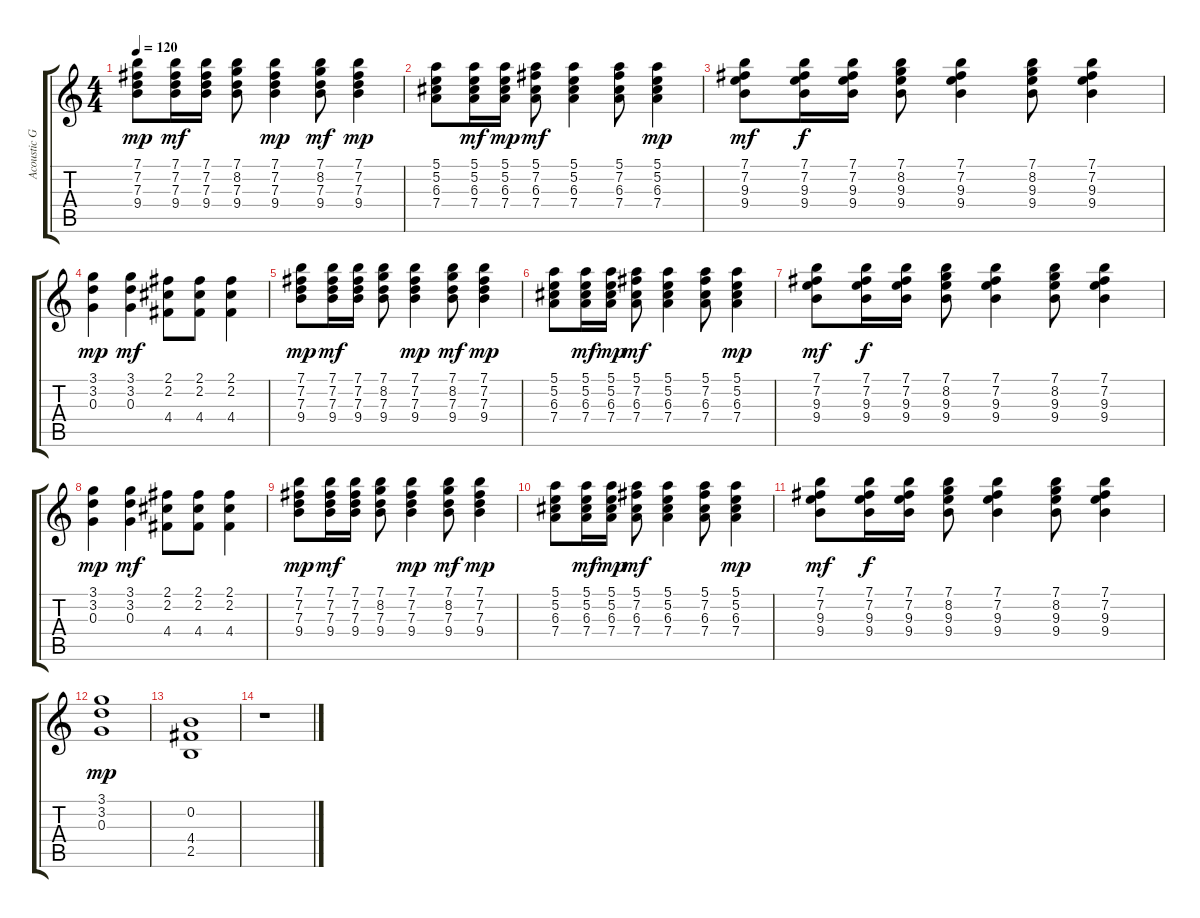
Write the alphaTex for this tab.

\track ("Acoustic Guitar" "Acoustic G") {instrument acousticguitarnylon}
\staff {score tabs}
\tuning (E4 B3 G3 D3 A2 E2) {hide}
\ts (4 4)
\tempo 120
\clef g2
\ks c
(7.1 7.2 7.3 9.4).8{dy mp} (7.1 7.2 7.3 9.4).16{dy mf} (7.1 7.2 7.3 9.4).16 (7.1 8.2 7.3 9.4).8 (7.1 7.2 7.3 9.4).4{dy mp} (7.1 8.2 7.3 9.4).8{dy mf} (7.1 7.2 7.3 9.4).4{dy mp} |
(5.1 5.2 6.3 7.4).8 (5.1 5.2 6.3 7.4).16{dy mf} (5.1 5.2 6.3 7.4).16{dy mp} (5.1 7.2 6.3 7.4).8{dy mf} (5.1 5.2 6.3 7.4).4 (5.1 7.2 6.3 7.4).8 (5.1 5.2 6.3 7.4).4{dy mp} |
(7.1 7.2 9.3 9.4).8{dy mf} (7.1 7.2 9.3 9.4).16{dy f} (7.1 7.2 9.3 9.4).16 (7.1 8.2 9.3 9.4).8 (7.1 7.2 9.3 9.4).4 (7.1 8.2 9.3 9.4).8 (7.1 7.2 9.3 9.4).4 |
(3.1 3.2 0.3).4{dy mp} (3.1 3.2 0.3).4{dy mf} (2.1 2.2 4.4).8 (2.1 2.2 4.4).8 (2.1 2.2 4.4).4 |
(7.1 7.2 7.3 9.4).8{dy mp} (7.1 7.2 7.3 9.4).16{dy mf} (7.1 7.2 7.3 9.4).16 (7.1 8.2 7.3 9.4).8 (7.1 7.2 7.3 9.4).4{dy mp} (7.1 8.2 7.3 9.4).8{dy mf} (7.1 7.2 7.3 9.4).4{dy mp} |
(5.1 5.2 6.3 7.4).8 (5.1 5.2 6.3 7.4).16{dy mf} (5.1 5.2 6.3 7.4).16{dy mp} (5.1 7.2 6.3 7.4).8{dy mf} (5.1 5.2 6.3 7.4).4 (5.1 7.2 6.3 7.4).8 (5.1 5.2 6.3 7.4).4{dy mp} |
(7.1 7.2 9.3 9.4).8{dy mf} (7.1 7.2 9.3 9.4).16{dy f} (7.1 7.2 9.3 9.4).16 (7.1 8.2 9.3 9.4).8 (7.1 7.2 9.3 9.4).4 (7.1 8.2 9.3 9.4).8 (7.1 7.2 9.3 9.4).4 |
(3.1 3.2 0.3).4{dy mp} (3.1 3.2 0.3).4{dy mf} (2.1 2.2 4.4).8 (2.1 2.2 4.4).8 (2.1 2.2 4.4).4 |
(7.1 7.2 7.3 9.4).8{dy mp} (7.1 7.2 7.3 9.4).16{dy mf} (7.1 7.2 7.3 9.4).16 (7.1 8.2 7.3 9.4).8 (7.1 7.2 7.3 9.4).4{dy mp} (7.1 8.2 7.3 9.4).8{dy mf} (7.1 7.2 7.3 9.4).4{dy mp} |
(5.1 5.2 6.3 7.4).8 (5.1 5.2 6.3 7.4).16{dy mf} (5.1 5.2 6.3 7.4).16{dy mp} (5.1 7.2 6.3 7.4).8{dy mf} (5.1 5.2 6.3 7.4).4 (5.1 7.2 6.3 7.4).8 (5.1 5.2 6.3 7.4).4{dy mp} |
(7.1 7.2 9.3 9.4).8{dy mf} (7.1 7.2 9.3 9.4).16{dy f} (7.1 7.2 9.3 9.4).16 (7.1 8.2 9.3 9.4).8 (7.1 7.2 9.3 9.4).4 (7.1 8.2 9.3 9.4).8 (7.1 7.2 9.3 9.4).4 |
(3.1 3.2 0.3).1{dy mp} |
(0.2 4.4 2.5).1 |
r.1
